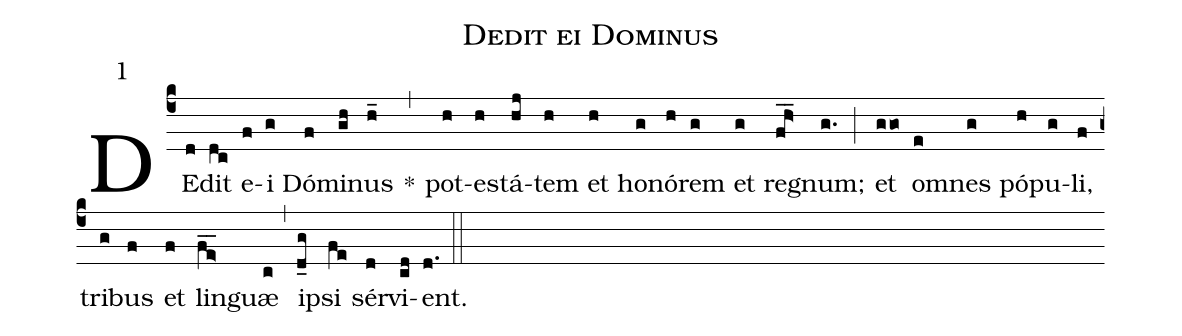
name: Dedit ei Dominus;
mode: 1;
%%
(c4)
DE(d)dit(dc) e(f)i(g) Dó(f)mi(gh)nus(h_) *(,)
pot(h)es(h)tá(hj)tem(h) et(h) ho(g)nó(h)rem(g) et(g) re(fh>__)gnum;(g.) (;)
et(ggo) om(e)nes(g) pó(h)pu(g)li,(f) tri(g)bus(f) et(f) lin(fe>__)guæ(c) (,)
ip(d_g)si(fe) sér(d)vi(cd)ent.(d.) (::)
